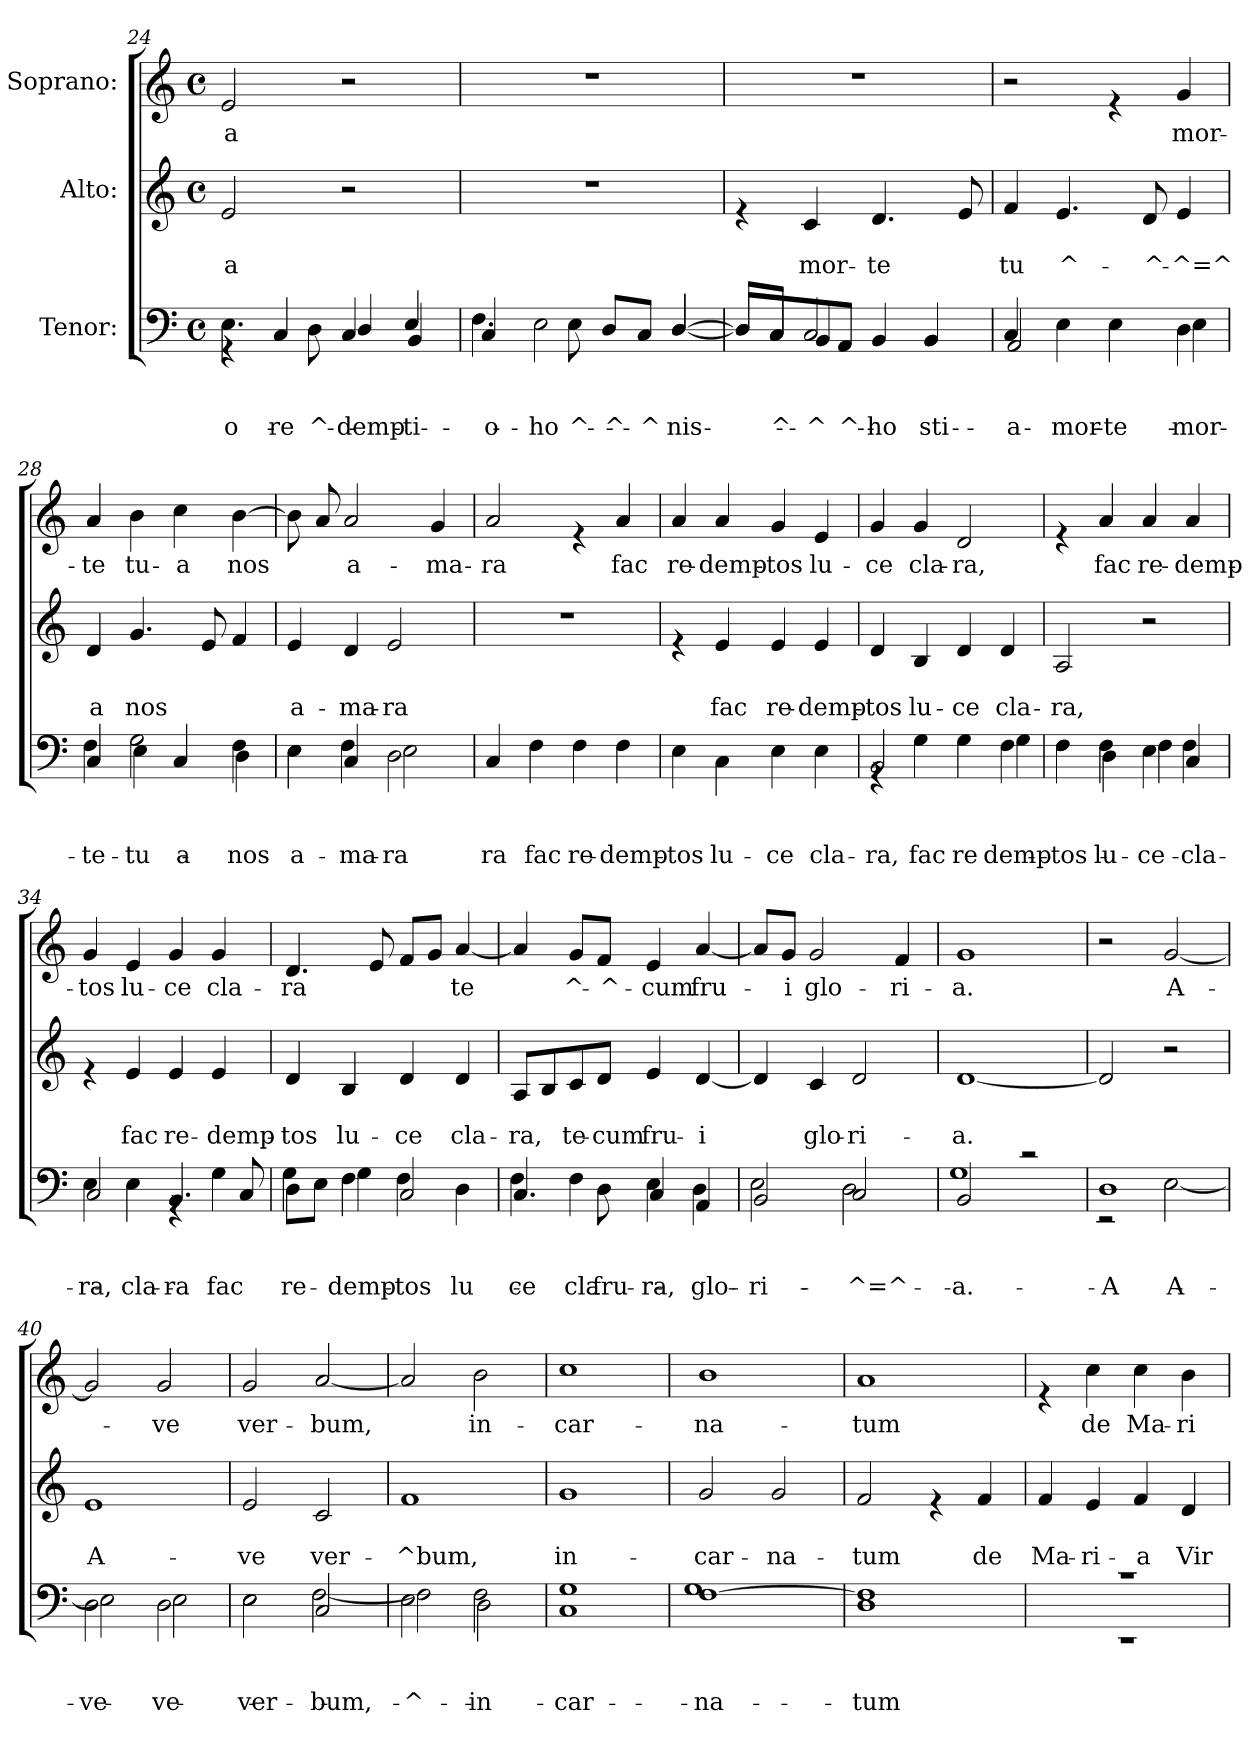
**kern	**text	**text	**text	**kern	**text	**text	**kern	**text
*part3	*part3	*part3	*part3	*part2	*part2	*part2	*part1	*part1
*staff3	*staff3	*staff3	*staff3	*staff2	*staff2	*staff2	*staff1	*staff1
*I"Tenor:	*	*	*	*I"Alto:	*	*	*I"Soprano:	*
*clefF4	*	*	*	*clefG2	*	*	*clefG2	*
*k[]	*	*	*	*k[]	*	*	*k[]	*
*C:	*	*	*	*C:	*	*	*C:	*
*M4/4	*	*	*	*M4/4	*	*	*M4/4	*
*met(c)	*	*	*	*met(c)	*	*	*met(c)	*
=24	=24	=24	=24	=24	=24	=24	=24	=24
!	!	!	!LO:LY:b	!	!	!LO:LY:b	!	!LO:LY:b
*^	*	*	*	*	*	*	*	*
4.E\	4rGG	.	.	-o-	2e/	.	-a	2e/	-a
!	!	!	!	!LO:LY:b	!	!	!	!	!
.	4C/	.	.	re-	.	.	.	.	.
!	!	!	!	!LO:LY:b	!	!	!	!	!
8D\	.	.	.	-^-	.	.	.	.	.
!	!	!	!	!LO:LY:b	!	!	!	!	!
!	!	!	!	!LO:LY:b	!	!	!	!	!
4C/	4D/	.	.	-demp-	2r	.	.	2r	.
!	!	!	!	!LO:LY:b	!	!	!	!	!
!	!	!	!	!LO:LY:b	!	!	!	!	!
4BB/	4E/	.	.	-ti-	.	.	.	.	.
=25	=25	=25	=25	=25	=25	=25	=25	=25	=25
!	!	!	!	!LO:LY:b	!	!	!	!	!
!	!	!	!	!LO:LY:b	!	!	!	!	!
4C/	4.F\	.	.	-o-	1r	.	.	1r	.
!	!	!	!	!LO:LY:b	!	!	!	!	!
2E\	.	.	.	ho-	.	.	.	.	.
!	!	!	!	!LO:LY:b	!	!	!	!	!
.	8E\	.	.	-^-	.	.	.	.	.
!	!	!	!	!LO:LY:b	!	!	!	!	!
.	8D/L	.	.	-^-	.	.	.	.	.
!	!	!	!	!LO:LY:b	!	!	!	!	!
.	8C/J	.	.	-^-	.	.	.	.	.
!	!	!	!	!LO:LY:b	!	!	!	!	!
!	!	!	!	!LO:LY:b	!	!	!	!	!
[<4D/	[<4D/	.	.	-nis	.	.	.	.	.
=26	=26	=26	=26	=26	=26	=26	=26	=26	=26
8D/L]	8D/L]	.	.	.	4re	.	.	1r	.
!	!	!	!	!LO:LY:b	!	!	!	!	!
!	!	!	!	!LO:LY:b	!	!	!	!	!
8C/J	8C/	.	.	-^-	.	.	.	.	.
!	!	!	!	!LO:LY:b	!	!	!	!	!
!	!	!	!	!LO:LY:b	!	!	!LO:LY:b	!	!
2C/	8BB/	.	.	-^-	4c/	.	mor-	.	.
!	!	!	!	!LO:LY:b	!	!	!	!	!
.	8AA/J	.	.	-^-	.	.	.	.	.
!	!	!	!	!LO:LY:b	!	!	!LO:LY:b	!	!
.	4BB/	.	.	-ho-	4.d/	.	-te	.	.
!	!	!	!	!LO:LY:b	!	!	!	!	!
!	!	!	!	!LO:LY:b	!	!	!	!	!
4BB/	4BB/	.	.	-sti-	.	.	.	.	.
.	.	.	.	.	8e/	.	.	.	.
=27	=27	=27	=27	=27	=27	=27	=27	=27	=27
!	!	!	!	!LO:LY:b	!	!	!	!	!
!	!	!	!	!LO:LY:b	!	!	!LO:LY:b	!	!
4C/	2AA/	.	.	-a	4f/	.	tu	2r	.
!	!	!	!	!LO:LY:b	!	!	!LO:LY:b	!	!
4E\	.	.	.	mor-	4.e/	.	^-	.	.
!	!	!	!	!LO:LY:b	!	!	!	!	!
4E\	4ryy	.	.	-te	.	.	.	4re	.
!	!	!	!	!	!	!	!LO:LY:b	!	!
.	.	.	.	.	8d/	.	-^-	.	.
!	!	!	!	!LO:LY:b	!	!	!	!	!
!	!	!	!	!LO:LY:b	!	!	!LO:LY:b	!	!LO:LY:b
4D\	4E\	.	.	mor-	4e/	.	-^=^	4g/	mor-
!!LO:LB:g=z
=28	=28	=28	=28	=28	=28	=28	=28	=28	=28
!	!	!	!	!LO:LY:b	!	!	!	!	!
!	!	!	!	!LO:LY:b	!	!	!LO:LY:b	!	!LO:LY:b
4C/	4F\	.	.	te	4d/	.	a	4a/	-te
!	!	!	!	!LO:LY:b	!	!	!	!	!
!	!	!	!	!LO:LY:b	!	!	!LO:LY:b	!	!LO:LY:b
2G\	4E\	.	.	tu-	4.g/	.	nos	4b\	tu-
!	!	!	!	!LO:LY:b	!	!	!	!	!LO:LY:b
.	4C/	.	.	-a	.	.	.	4cc\	-a
.	.	.	.	.	8e/	.	.	.	.
!	!	!	!	!LO:LY:b	!	!	!	!	!LO:LY:b
4F\	4D\	.	.	nos	4f/	.	.	[>4b\	nos
!!LO:PB:g=z
=29	=29	=29	=29	=29	=29	=29	=29	=29	=29
*	*	*	*	*	*	*	*	*MM175	*
!	!	!	!	!LO:LY:b	!	!	!LO:LY:b	!	!
4E\	4E\	.	.	-a-	4e/	.	a-	8b\]	.
.	.	.	.	.	.	.	.	8a/	.
!	!	!	!	!LO:LY:b	!	!	!	!	!
!	!	!	!	!LO:LY:b	!	!	!LO:LY:b	!	!LO:LY:b
4C/	4F\	.	.	-ma-	4d/	.	-ma-	2a/	a-
!	!	!	!	!LO:LY:b	!	!	!	!	!
!	!	!	!	!LO:LY:b	!	!	!LO:LY:b	!	!
2D\	2E\	.	.	-ra	2e/	.	-ra	.	.
!	!	!	!	!	!	!	!	!	!LO:LY:b
.	.	.	.	.	.	.	.	4g/	-ma-
*v	*v	*	*	*	*	*	*	*	*
=30	=30	=30	=30	=30	=30	=30	=30	=30
*	*	*	*	*	*	*	*MM168	*
!	!	!	!LO:LY:b	!	!	!	!	!LO:LY:b
4C/	.	.	ra	1r	.	.	2a/	-ra
!	!	!	!LO:LY:b	!	!	!	!	!
4F\	.	.	fac	.	.	.	.	.
!	!	!	!LO:LY:b	!	!	!	!	!
4F\	.	.	re-	.	.	.	4re	.
!	!	!	!LO:LY:b	!	!	!	!	!LO:LY:b
4F\	.	.	-demp-	.	.	.	4a/	fac
=31	=31	=31	=31	=31	=31	=31	=31	=31
*	*	*	*	*	*	*	*MM160	*
!	!	!	!LO:LY:b	!	!	!	!	!LO:LY:b
4E\	.	.	-tos	4re	.	.	4a/	re-
!	!	!	!LO:LY:b	!	!	!LO:LY:b	!	!LO:LY:b
4C\	.	.	lu-	4e/	.	fac	4a/	-demp-
!	!	!	!LO:LY:b	!	!	!LO:LY:b	!	!LO:LY:b
4E\	.	.	-ce	4e/	.	re-	4g/	-tos
!	!	!	!LO:LY:b	!	!	!LO:LY:b	!	!LO:LY:b
4E\	.	.	cla-	4e/	.	-demp-	4e/	lu-
=32	=32	=32	=32	=32	=32	=32	=32	=32
!	!	!	!LO:LY:b	!	!	!LO:LY:b	!	!LO:LY:b
*^	*	*	*	*	*	*	*	*
2BB/	4rGG	.	.	-ra,	4d/	.	-tos	4g/	-ce
!	!	!	!	!LO:LY:b	!	!	!LO:LY:b	!	!LO:LY:b
.	4G\	.	.	fac	4B/	.	lu-	4g/	cla-
!	!	!	!	!LO:LY:b	!	!	!LO:LY:b	!	!LO:LY:b
4ryy	4G\	.	.	re-	4d/	.	-ce	2d/	-ra,
!	!	!	!	!LO:LY:b	!	!	!	!	!
!	!	!	!	!LO:LY:b	!	!	!LO:LY:b	!	!
4F\	4G\	.	.	-demp-	4d/	.	cla-	.	.
=33	=33	=33	=33	=33	=33	=33	=33	=33	=33
!	!	!	!	!LO:LY:b	!	!	!	!	!
!	!	!	!	!LO:LY:b	!	!	!LO:LY:b	!	!
4F\	4F\	.	.	-tos	2A/	.	-ra,	4re	.
!	!	!	!	!LO:LY:b	!	!	!	!	!
!	!	!	!	!LO:LY:b	!	!	!	!	!LO:LY:b
4F\	4D\	.	.	lu-	.	.	.	4a/	fac
!	!	!	!	!LO:LY:b	!	!	!	!	!
!	!	!	!	!LO:LY:b	!	!	!	!	!LO:LY:b
4E\	4F\	.	.	-ce	2r	.	.	4a/	re-
!	!	!	!	!LO:LY:b	!	!	!	!	!
!	!	!	!	!LO:LY:b	!	!	!	!	!LO:LY:b
4C/	4F\	.	.	cla-	.	.	.	4a/	-demp-
!!LO:LB:g=z
=34	=34	=34	=34	=34	=34	=34	=34	=34	=34
!	!	!	!	!LO:LY:b	!	!	!	!	!
!	!	!	!	!LO:LY:b	!	!	!	!	!LO:LY:b
4E\	2C/	.	.	ra,	4re	.	.	4g/	-tos
!	!	!	!	!LO:LY:b	!	!	!LO:LY:b	!	!LO:LY:b
4E\	.	.	.	cla-	4e/	.	fac	4e/	lu-
!	!	!	!	!LO:LY:b	!	!	!LO:LY:b	!	!LO:LY:b
4.BB/	4rGG	.	.	-ra	4e/	.	re-	4g/	-ce
!	!	!	!	!LO:LY:b	!	!	!LO:LY:b	!	!LO:LY:b
.	4G\	.	.	fac	4e/	.	-demp-	4g/	cla-
8C/	.	.	.	.	.	.	.	.	.
!!LO:LB:g=z
=35	=35	=35	=35	=35	=35	=35	=35	=35	=35
!	!	!	!	!LO:LY:b	!	!	!LO:LY:b	!	!LO:LY:b
8D\L	4G\	.	.	-re-	4d/	.	-tos	4.d/	-ra
8E\J	.	.	.	.	.	.	.	.	.
!	!	!	!	!LO:LY:b	!	!	!LO:LY:b	!	!
4F\	4G\	.	.	-demp-	4B/	.	lu-	.	.
.	.	.	.	.	.	.	.	8e/	.
!	!	!	!	!LO:LY:b	!	!	!	!	!
!	!	!	!	!LO:LY:b	!	!	!LO:LY:b	!	!
2C/	4F\	.	.	-tos	4d/	.	-ce	8f/L	.
.	.	.	.	.	.	.	.	8g/J	.
!	!	!	!	!LO:LY:b	!	!	!LO:LY:b	!	!LO:LY:b
.	4D\	.	.	lu-	4d/	.	cla-	[<4a/	te
=36	=36	=36	=36	=36	=36	=36	=36	=36	=36
!	!	!	!	!LO:LY:b	!	!	!	!	!
!	!	!	!	!LO:LY:b	!	!	!LO:LY:b	!	!
4.C/	4F\	.	.	-ce	8A/L	.	-ra,	4a/]	.
.	.	.	.	.	8B/	.	.	.	.
!	!	!	!	!LO:LY:b	!	!	!LO:LY:b	!	!LO:LY:b
.	4F\	.	.	cla-	8c/	.	te-	8g/L	^-
!	!	!	!	!LO:LY:b	!	!	!LO:LY:b	!	!LO:LY:b
8D\	.	.	.	fru-	8d/J	.	-cum	8f/J	-^-
!	!	!	!	!LO:LY:b	!	!	!	!	!
!	!	!	!	!LO:LY:b	!	!	!LO:LY:b	!	!LO:LY:b
4E\	4C/	.	.	-ra,	4e/	.	fru-	4e/	-cum
!	!	!	!	!LO:LY:b	!	!	!	!	!
!	!	!	!	!LO:LY:b	!	!	!LO:LY:b	!	!LO:LY:b
4AA/	4D\	.	.	glo-	[<4d/	.	-i	[<4a/	fru-
=37	=37	=37	=37	=37	=37	=37	=37	=37	=37
!	!	!	!	!LO:LY:b	!	!	!	!	!
!	!	!	!	!LO:LY:b	!	!	!	!	!
2BB/	2E\	.	.	-ri-	4d/]	.	.	8a/L]	.
!	!	!	!	!	!	!	!	!	!LO:LY:b
.	.	.	.	.	.	.	.	8g/J	-i
!	!	!	!	!	!	!	!LO:LY:b	!	!LO:LY:b
.	.	.	.	.	4c/	.	glo-	2g/	glo-
!	!	!	!	!LO:LY:b	!	!	!	!	!
!	!	!	!	!LO:LY:b	!	!	!LO:LY:b	!	!
2C/	2D\	.	.	-^=^-	2d/	.	-ri-	.	.
!	!	!	!	!	!	!	!	!	!LO:LY:b
.	.	.	.	.	.	.	.	4f/	-ri-
=38	=38	=38	=38	=38	=38	=38	=38	=38	=38
!	!	!	!	!LO:LY:b	!	!	!	!	!
!	!	!	!	!LO:LY:b	!	!	!LO:LY:b	!	!LO:LY:b
2BB/	1G	.	.	a.	[<1d	.	-a.	1g	-a.
2rc	.	.	.	.	.	.	.	.	.
=39	=39	=39	=39	=39	=39	=39	=39	=39	=39
!	!	!	!	!LO:LY:b	!	!	!	!	!
1D	2rEE	.	.	A-	2d/]	.	.	2r	.
!	!	!	!	!LO:LY:b	!	!	!	!	!LO:LY:b
.	[>2E\	.	.	-A-	2r	.	.	[<2g/	A-
=40	=40	=40	=40	=40	=40	=40	=40	=40	=40
*	*	*	*	*	*	*	*	*MM184	*
!	!	!	!	!LO:LY:b	!	!	!LO:LY:b	!	!
2D\	2E\]	.	.	-ve	1e	.	A-	2g/]	.
!	!	!	!	!LO:LY:b	!	!	!	!	!
!	!	!	!	!LO:LY:b	!	!	!	!	!LO:LY:b
2D\	2E\	.	.	-ve	.	.	.	2g/	-ve
!!LO:LB:g=z
=41	=41	=41	=41	=41	=41	=41	=41	=41	=41
!	!	!	!	!LO:LY:b	!	!	!	!	!
!	!	!	!	!LO:LY:b	!	!	!LO:LY:b	!	!LO:LY:b
2E\	2E\	.	.	ver-	2e/	.	-ve	2g/	ver-
!	!	!	!	!LO:LY:b	!	!	!	!	!
!	!	!	!	!LO:LY:b	!	!	!LO:LY:b	!	!LO:LY:b
2C/	[>2F\	.	.	-bum,	2c/	.	ver-	[<2a/	-bum,
!!LO:LB:g=z
=42	=42	=42	=42	=42	=42	=42	=42	=42	=42
!	!	!	!	!LO:LY:b	!	!	!LO:LY:b	!	!
2E\	2F\]	.	.	^-	1f	.	-^bum,	2a/]	.
!	!	!	!	!LO:LY:b	!	!	!	!	!
!	!	!	!	!LO:LY:b	!	!	!	!	!LO:LY:b
2F\	2D\	.	.	-in	.	.	.	2b\	in-
=43	=43	=43	=43	=43	=43	=43	=43	=43	=43
!	!	!	!	!LO:LY:b	!	!	!	!	!
!	!	!	!	!LO:LY:b	!	!	!LO:LY:b	!	!LO:LY:b
1G	1C	.	.	-car-	1g	.	in-	1cc	-car-
=44	=44	=44	=44	=44	=44	=44	=44	=44	=44
!	!	!	!	!LO:LY:b	!	!	!	!	!
!	!	!	!	!LO:LY:b	!	!	!LO:LY:b	!	!LO:LY:b
[>1F	1G	.	.	na-	2g/	.	-car-	1b	-na-
!	!	!	!	!	!	!	!LO:LY:b	!	!
.	.	.	.	.	2g/	.	-na-	.	.
=45	=45	=45	=45	=45	=45	=45	=45	=45	=45
!	!	!	!	!LO:LY:b	!	!	!LO:LY:b	!	!LO:LY:b
1F]	1D	.	.	-tum	2f/	.	-tum	1a	-tum
.	.	.	.	.	4re	.	.	.	.
!	!	!	!	!	!	!	!LO:LY:b	!	!
.	.	.	.	.	4f/	.	de	.	.
=46	=46	=46	=46	=46	=46	=46	=46	=46	=46
!	!	!	!	!	!	!	!LO:LY:b	!	!
1rc	1rEE	.	.	.	4f/	.	Ma-	4re	.
!	!	!	!	!	!	!	!LO:LY:b	!	!LO:LY:b
.	.	.	.	.	4e/	.	-ri-	4cc\	de
!	!	!	!	!	!	!	!LO:LY:b	!	!LO:LY:b
.	.	.	.	.	4f/	.	-a	4cc\	Ma-
!	!	!	!	!	!	!	!LO:LY:b	!	!LO:LY:b
.	.	.	.	.	4d/	.	Vir	4b\	-ri-
*v	*v	*	*	*	*	*	*	*	*
=	=	=	=	=	=	=	=	=
*-	*-	*-	*-	*-	*-	*-	*-	*-
